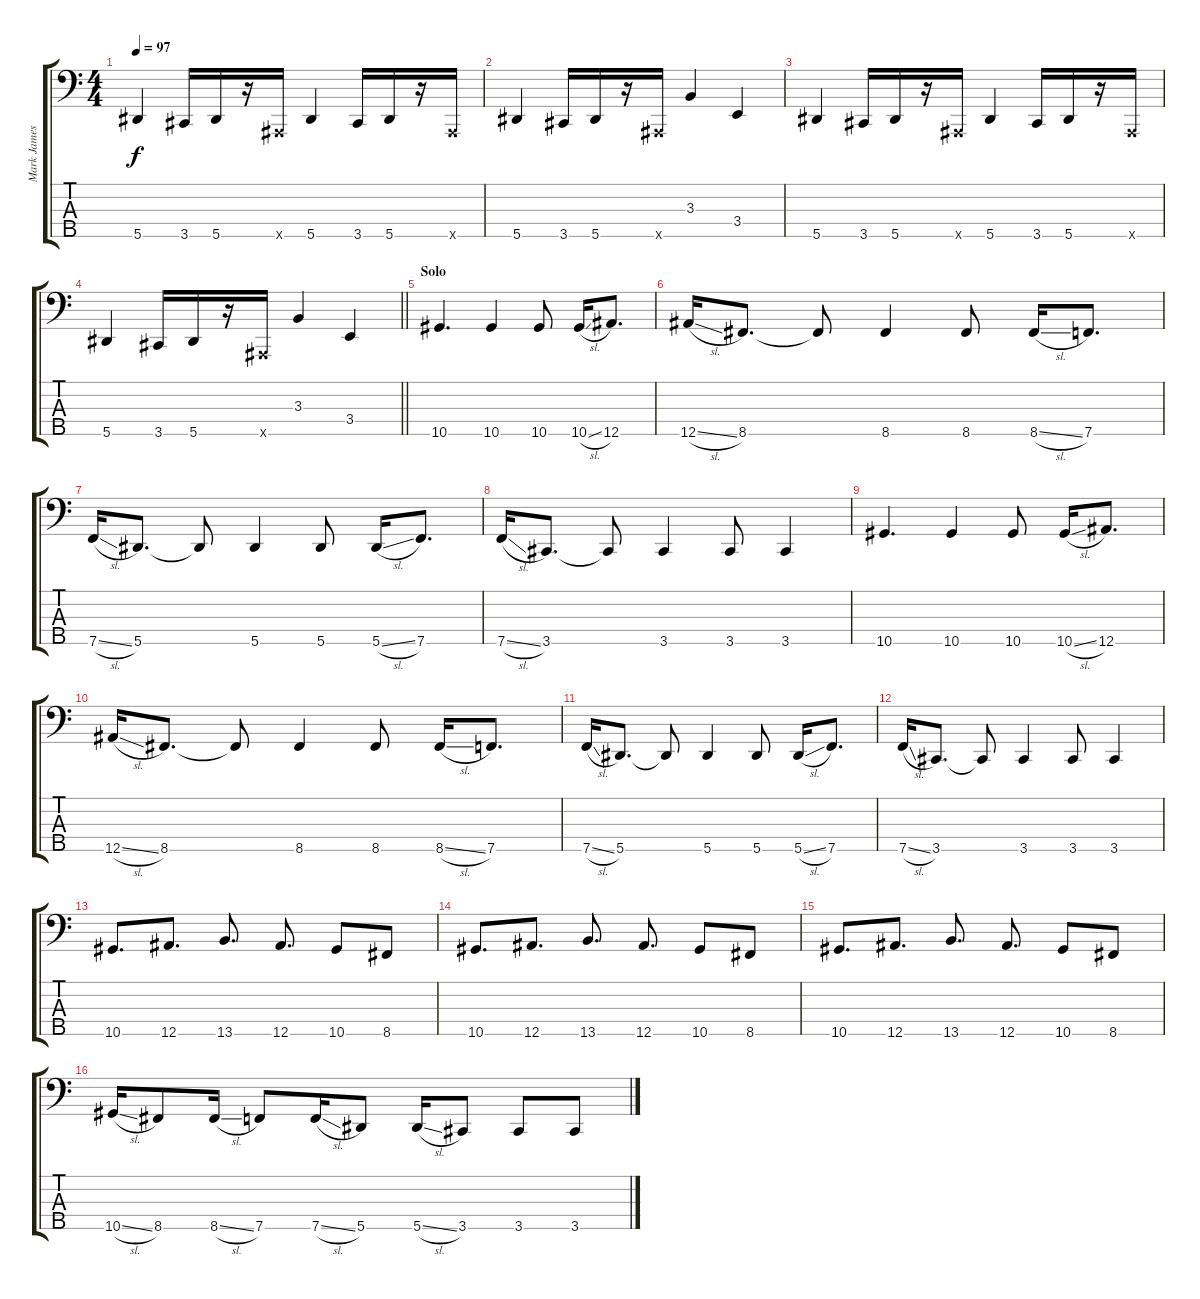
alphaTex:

\track ("Mark James" "Mark James") {instrument electricbassfinger}
\staff {score tabs}
\tuning (Gb2 Db2 Ab1 Db1 Bb0) {hide}
\ts (4 4)
\tempo 97
\clef f4
\ks c
5.5.4{dy f} 3.5.16 5.5.16 r.16 0.5{x}.16 5.5.4 3.5.16 5.5.16 r.16 0.5{x}.16 |
5.5.4 3.5.16 5.5.16 r.16 0.5{x}.16 3.3.4 3.4.4 |
5.5.4 3.5.16 5.5.16 r.16 0.5{x}.16 5.5.4 3.5.16 5.5.16 r.16 0.5{x}.16 |
\barLineRight lightlight
5.5.4 3.5.16 5.5.16 r.16 0.5{x}.16 3.3.4 3.4.4 |
\section ("" "Solo")
10.5.4{d} 10.5.4 10.5.8 10.5{sl}.16 12.5.8{d} |
12.5{sl}.16 8.5.8{d} 8.5{t}.8 8.5.4 8.5.8 8.5{sl}.16 7.5.8{d} |
7.5{sl}.16 5.5.8{d} 5.5{t}.8 5.5.4 5.5.8 5.5{sl}.16 7.5.8{d} |
7.5{sl}.16 3.5.8{d} 3.5{t}.8 3.5.4 3.5.8 3.5.4 |
10.5.4{d} 10.5.4 10.5.8 10.5{sl}.16 12.5.8{d} |
12.5{sl}.16 8.5.8{d} 8.5{t}.8 8.5.4 8.5.8 8.5{sl}.16 7.5.8{d} |
7.5{sl}.16 5.5.8{d} 5.5{t}.8 5.5.4 5.5.8 5.5{sl}.16 7.5.8{d} |
7.5{sl}.16 3.5.8{d} 3.5{t}.8 3.5.4 3.5.8 3.5.4 |
10.5.8{d} 12.5.8{d} 13.5.8{d} 12.5.8{d} 10.5.8 8.5.8 |
10.5.8{d} 12.5.8{d} 13.5.8{d} 12.5.8{d} 10.5.8 8.5.8 |
10.5.8{d} 12.5.8{d} 13.5.8{d} 12.5.8{d} 10.5.8 8.5.8 |
10.5{sl}.16 8.5.8 8.5{sl}.16 7.5.8 7.5{sl}.16 5.5.8 5.5{sl}.16 3.5.8 3.5.8 3.5.8
